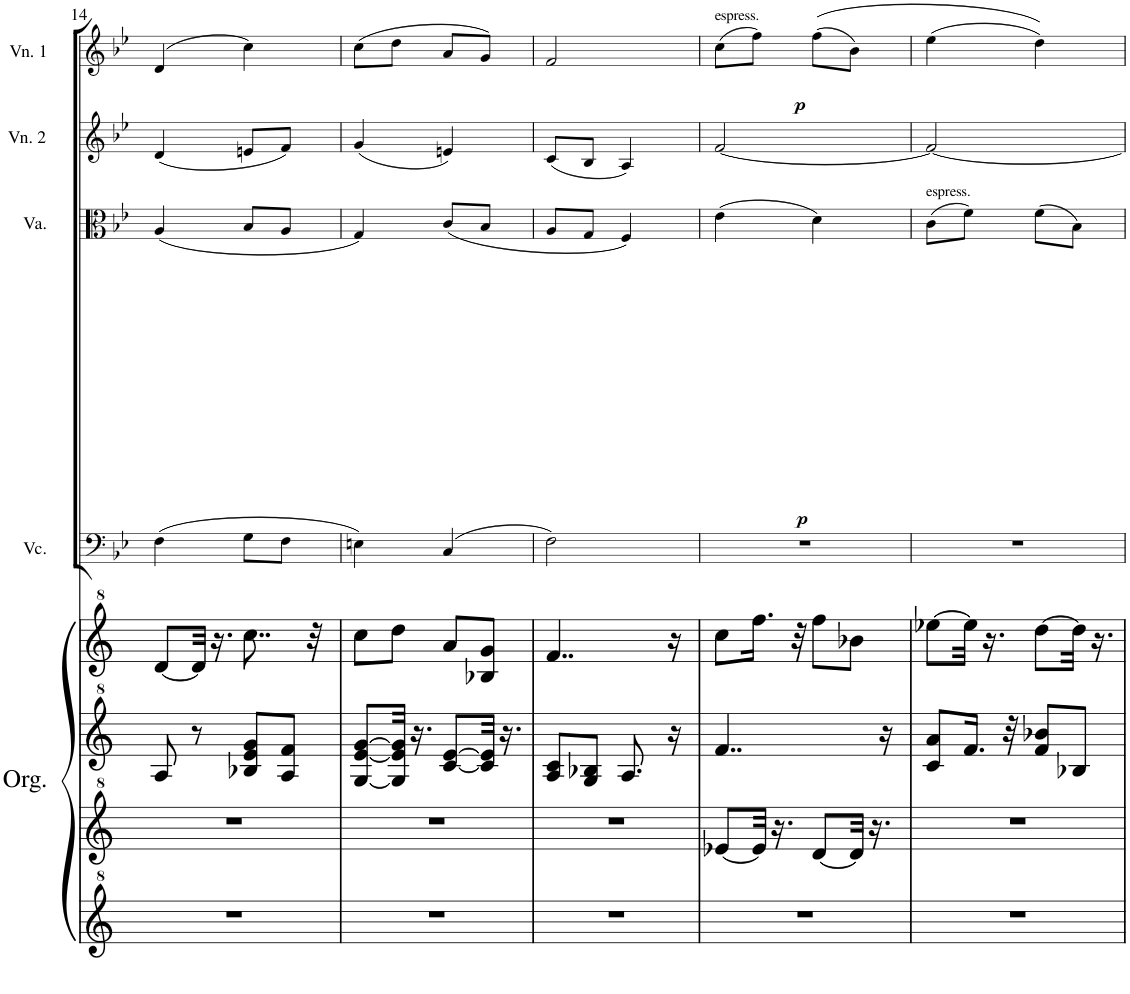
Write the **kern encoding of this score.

**kern	**kern	**kern	**kern	**kern	**kern	**dynam	**kern	**kern	**dynam
*part5	*part5	*part5	*part5	*part4	*part3	*part3	*part2	*part1	*part1
*staff8	*staff7	*staff6	*staff5	*staff4	*staff3	*staff3	*staff2	*staff1	*staff1
*I"Organetta      with  25 stops	*	*	*	*I"Violoncello	*I"Viola	*	*I"Violin 2	*I"Violin 1	*
*I'Org.	*	*	*	*I'Vc.	*I'Va.	*	*I'Vn. 2	*I'Vn. 1	*
!!LO:PB:g=z
*clefG^2	*clefG^2	*clefG^2	*clefG^2	*clefF4	*clefC3	*	*clefG2	*clefG2	*
*k[]	*k[]	*k[]	*k[]	*k[b-e-]	*k[b-e-]	*	*k[b-e-]	*k[b-e-]	*
*M2/4	*M2/4	*M2/4	*M2/4	*M2/4	*M2/4	*	*M2/4	*M2/4	*
=14	=14	=14	=14	=14	=14	=14	=14	=14	=14
2r	2r	8a/	[8dd/L	(4F\	(4A/	.	(4d/	(4d/	.
.	.	8r	32dd/Jkk]	.	.	.	.	.	.
.	.	.	16.r	.	.	.	.	.	.
.	.	8b-X/ 8ee/ 8gg/L	8..ccc\	8G\L	8B-/L	.	8en/L	4cc\)	.
.	.	8a/ 8ff/J	.	8F\J	8A/J	.	8f/J)	.	.
.	.	.	32r	.	.	.	.	.	.
=15	=15	=15	=15	=15	=15	=15	=15	=15	=15
2r	2r	[8g/ [8ee/ [8gg/L	8ccc\L	4En\)	4G/)	.	(4g/	(8cc\L	.
.	.	32g/] 32ee/] 32gg/]Jkk	8ddd\J	.	.	.	.	8dd\J	.
.	.	16.r	.	.	.	.	.	.	.
.	.	[8cc/ [8ee/L	8aa/L	(4C/	(8c/L	.	4en/)	8a/L	.
.	.	32cc/] 32ee/]Jkk	8b-X/ 8gg/J	.	8B-/J	.	.	8g/J)	.
.	.	16.r	.	.	.	.	.	.	.
=16	=16	=16	=16	=16	=16	=16	=16	=16	=16
2r	2r	8a/ 8cc/L	4..ff/	2F\)	8A/L	.	(8c/L	2f/	.
.	.	8g/ 8b-X/J	.	.	8G/J	.	8B-/J	.	.
.	.	8.a/	.	.	4F/)	.	4A/)	.	.
.	.	16r	16r	.	.	.	.	.	.
=17	=17	=17	=17	=17	=17	=17	=17	=17	=17
!	!	!	!	!	!	!	!	!LO:TX:a:t=espress.	!
!	!	!	!	!	!	!LO:DY:b	!	!	!LO:DY:b
2r	[8ee-X/L	4..ff/	8ccc\L	2r	(4e-\	p	[2f/	(8cc\L	p
.	32ee-/Jkk]	.	16.fff\Jk	.	.	.	.	8ff\J)	.
.	16.r	.	.	.	.	.	.	.	.
.	.	.	32r	.	.	.	.	.	.
.	[8dd/L	.	8fff\L	.	4d\)	.	.	((8ff\L	.
.	32dd/Jkk]	.	8bb-X\J	.	.	.	.	8b-\J)	.
.	16.r	.	.	.	.	.	.	.	.
.	.	16r	.	.	.	.	.	.	.
=18	=18	=18	=18	=18	=18	=18	=18	=18	=18
!	!	!	!	!	!LO:TX:a:t=espress.	!	!	!	!
2r	2r	8cc/ 8aa/L	[8eee-X\L	2r	(8c\L	.	2f/_	(4ee-\	.
.	.	16.ff/Jk	32eee-\Jkk]	.	8f\J)	.	.	.	.
.	.	.	16.r	.	.	.	.	.	.
.	.	32r	.	.	.	.	.	.	.
.	.	8ff/ 8bb-X/L	[8ddd\L	.	(8f\L	.	.	4dd\))	.
.	.	8b-X/J	32ddd\Jkk]	.	8B-\J)	.	.	.	.
.	.	.	16.r	.	.	.	.	.	.
=	=	=	=	=	=	=	=	=	=
*-	*-	*-	*-	*-	*-	*-	*-	*-	*-
